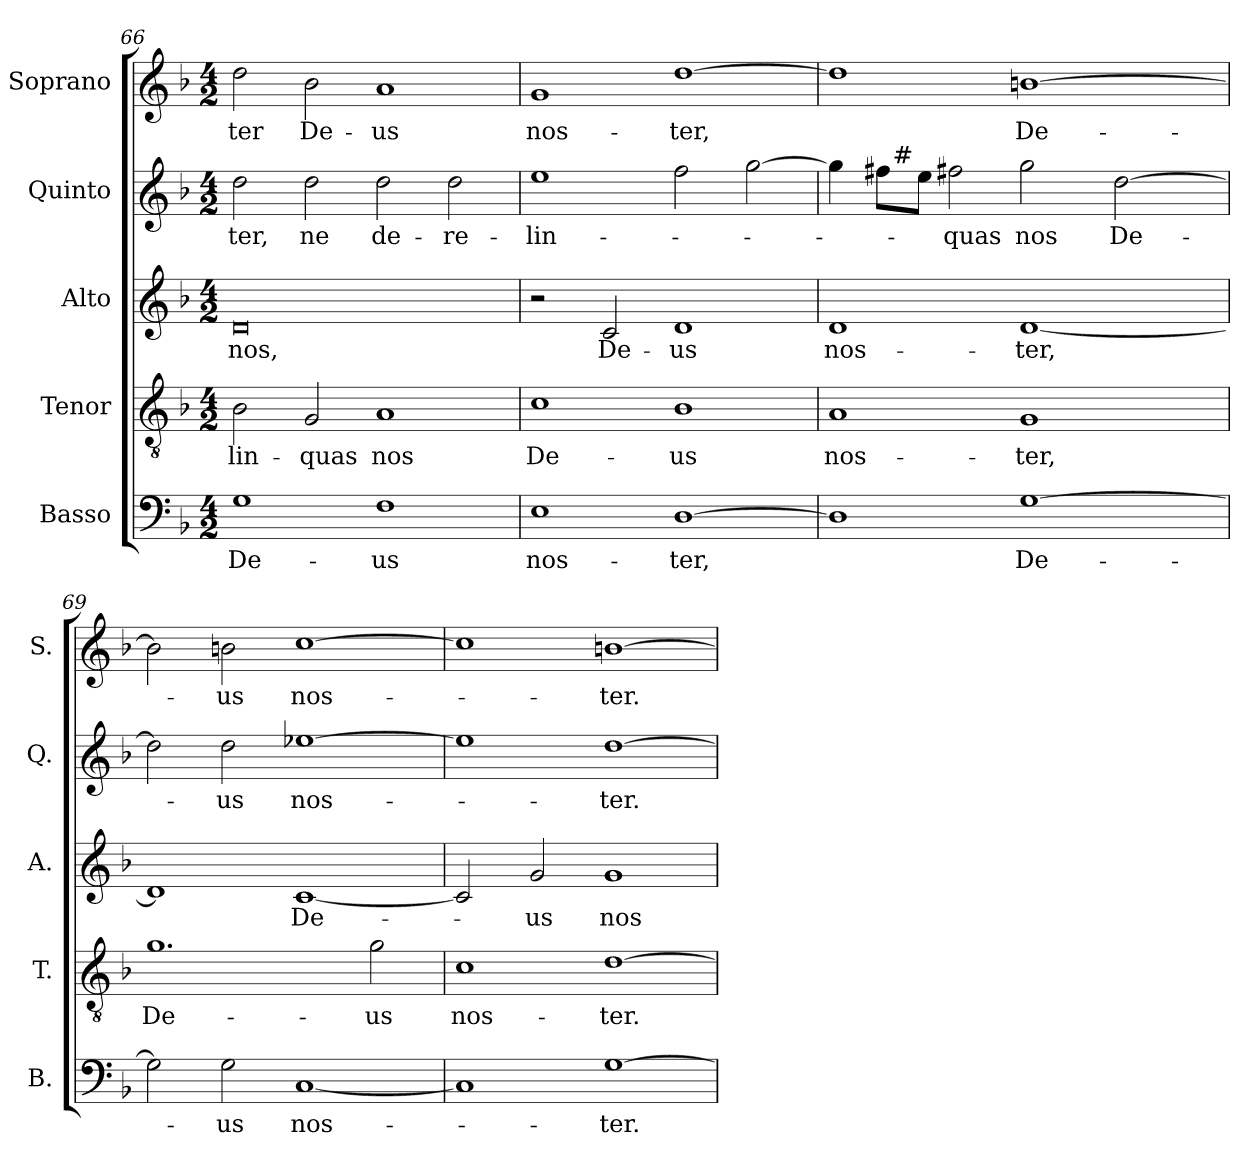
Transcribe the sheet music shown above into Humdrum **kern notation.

**kern	**text	**kern	**text	**kern	**text	**kern	**text	**kern	**text
*part5	*part5	*part4	*part4	*part3	*part3	*part2	*part2	*part1	*part1
*staff5	*staff5	*staff4	*staff4	*staff3	*staff3	*staff2	*staff2	*staff1	*staff1
*I"Basso	*	*I"Tenor	*	*I"Alto	*	*I"Quinto	*	*I"Soprano	*
*I'B.	*	*I'T.	*	*I'A.	*	*I'Q.	*	*I'S.	*
!!LO:LB:g=z
*clefF4	*	*clefGv2	*	*clefG2	*	*clefG2	*	*clefG2	*
*	*	*ITrd7c12	*	*	*	*	*	*	*
*k[b-]	*	*k[b-]	*	*k[b-]	*	*k[b-]	*	*k[b-]	*
*F:	*	*F:	*	*F:	*	*F:	*	*F:	*
*M4/2	*	*M4/2	*	*M4/2	*	*M4/2	*	*M4/2	*
=66	=66	=66	=66	=66	=66	=66	=66	=66	=66
!	!LO:LY:b:color=#000000	!	!	!	!	!	!	!	!
!	!	!	!LO:LY:b:color=#000000	!	!	!	!	!	!
!	!	!	!	!	!LO:LY:b:color=#000000	!	!	!	!
!	!	!	!	!	!	!	!LO:LY:b:color=#000000	!	!
!	!	!	!	!	!	!	!	!	!LO:LY:b:color=#000000
1Gi	De-	2BB-i\	-lin-	0di	nos,	2ddi\	-ter,	2ddi\	-ter
!	!	!	!LO:LY:b:color=#000000	!	!	!	!	!	!
!	!	!	!	!	!	!	!LO:LY:b:color=#000000	!	!
!	!	!	!	!	!	!	!	!	!LO:LY:b:color=#000000
.	.	2GGi/	-quas	.	.	2ddi\	ne	2b-i\	De-
!	!LO:LY:b:color=#000000	!	!	!	!	!	!	!	!
!	!	!	!LO:LY:b:color=#000000	!	!	!	!	!	!
!	!	!	!	!	!	!	!LO:LY:b:color=#000000	!	!
!	!	!	!	!	!	!	!	!	!LO:LY:b:color=#000000
1Fi	-us	1AAi	nos	.	.	2ddi\	de-	1ai	-us
!	!	!	!	!	!	!	!LO:LY:b:color=#000000	!	!
.	.	.	.	.	.	2ddi\	-re-	.	.
=67	=67	=67	=67	=67	=67	=67	=67	=67	=67
!	!LO:LY:b:color=#000000	!	!	!	!	!	!	!	!
!	!	!	!LO:LY:b:color=#000000	!	!	!	!	!	!
!	!	!	!	!	!	!	!LO:LY:b:color=#000000	!	!
!	!	!	!	!	!	!	!	!	!LO:LY:b:color=#000000
1Ei	nos-	1Ci	De-	2r	.	1eei	-lin-	1gi	nos-
!	!	!	!	!	!LO:LY:b:color=#000000	!	!	!	!
.	.	.	.	2ci/	De-	.	.	.	.
!	!LO:LY:b:color=#000000	!	!	!	!	!	!	!	!
!	!	!	!LO:LY:b:color=#000000	!	!	!	!	!	!
!	!	!	!	!	!LO:LY:b:color=#000000	!	!	!	!
!	!	!	!	!	!	!	!	!	!LO:LY:b:color=#000000
[1Di	-ter,	1BB-i	-us	1di	-us	2ffi\	.	[1ddi	-ter,
.	.	.	.	.	.	[2ggi\	.	.	.
=68	=68	=68	=68	=68	=68	=68	=68	=68	=68
!	!	!	!LO:LY:b:color=#000000	!	!	!	!	!	!
!	!	!	!	!	!LO:LY:b:color=#000000	!	!	!	!
*	*	*	*	*	*	*^	*	*	*
1Di]	.	1AAi	nos-	1di	nos-	4ggi\]	4ryy	.	1ddi]	.
.	.	.	.	.	.	8ff#i\L	32ryy	.	.	.
.	.	.	.	.	.	.	256ryy	.	.	.
!	!	!	!	!	!	!	!LO:TX:a:t=#	!	!	!
.	.	.	.	.	.	.	1ryy	.	.	.
.	.	.	.	.	.	8eei\J	.	.	.	.
!	!	!	!	!	!	!	!	!LO:LY:b:color=#000000	!	!
.	.	.	.	.	.	2ff#Xi\	.	-quas	.	.
!	!LO:LY:b:color=#000000	!	!	!	!	!	!	!	!	!
!	!	!	!LO:LY:b:color=#000000	!	!	!	!	!	!	!
!	!	!	!	!	!LO:LY:b:color=#000000	!	!	!	!	!
!	!	!	!	!	!	!	!	!LO:LY:b:color=#000000	!	!
!	!	!	!	!	!	!	!	!	!	!LO:LY:b:color=#000000
[1Gi	De-	1GGi	-ter,	[1di	-ter,	2ggi\	.	nos	[1bni	De-
.	.	.	.	.	.	.	2ryy	.	.	.
!	!	!	!	!	!	!	!	!LO:LY:b:color=#000000	!	!
.	.	.	.	.	.	[2ddi\	.	De-	.	.
.	.	.	.	.	.	.	8ryy	.	.	.
.	.	.	.	.	.	.	16ryy	.	.	.
.	.	.	.	.	.	.	64..ryy	.	.	.
*	*	*	*	*	*	*v	*v	*	*	*
=69	=69	=69	=69	=69	=69	=69	=69	=69	=69
*	*	*	*	*	*	*^	*	*	*
!	!	!	!LO:LY:b:color=#000000	!	!	!	!	!	!	!
*	*	*	*	*	*	*v	*v	*	*	*
2Gi\]	.	1.Gi	De-	1di]	.	2ddi\]	.	2bi\]	.
!	!LO:LY:b:color=#000000	!	!	!	!	!	!	!	!
!	!	!	!	!	!	!	!LO:LY:b:color=#000000	!	!
!	!	!	!	!	!	!	!	!	!LO:LY:b:color=#000000
2Gi\	-us	.	.	.	.	2ddi\	-us	2bni\	-us
!	!LO:LY:b:color=#000000	!	!	!	!	!	!	!	!
!	!	!	!	!	!LO:LY:b:color=#000000	!	!	!	!
!	!	!	!	!	!	!	!LO:LY:b:color=#000000	!	!
!	!	!	!	!	!	!	!	!	!LO:LY:b:color=#000000
[1Ci	nos-	.	.	[1ci	De-	[1ee-Xi	nos-	[1cci	nos-
!	!	!	!LO:LY:b:color=#000000	!	!	!	!	!	!
.	.	2Gi\	-us	.	.	.	.	.	.
=70	=70	=70	=70	=70	=70	=70	=70	=70	=70
!	!	!	!LO:LY:b:color=#000000	!	!	!	!	!	!
1Ci]	.	1Ci	nos-	2ci/]	.	1ee-i]	.	1cci]	.
!	!	!	!	!	!LO:LY:b:color=#000000	!	!	!	!
.	.	.	.	2gi/	-us	.	.	.	.
!	!LO:LY:b:color=#000000	!	!	!	!	!	!	!	!
!	!	!	!LO:LY:b:color=#000000	!	!	!	!	!	!
!	!	!	!	!	!LO:LY:b:color=#000000	!	!	!	!
!	!	!	!	!	!	!	!LO:LY:b:color=#000000	!	!
!	!	!	!	!	!	!	!	!	!LO:LY:b:color=#000000
[1Gi	-ter.	[1Di	-ter.	1gi	nos-	[1ddi	-ter.	[1bni	-ter.
=	=	=	=	=	=	=	=	=	=
*-	*-	*-	*-	*-	*-	*-	*-	*-	*-
